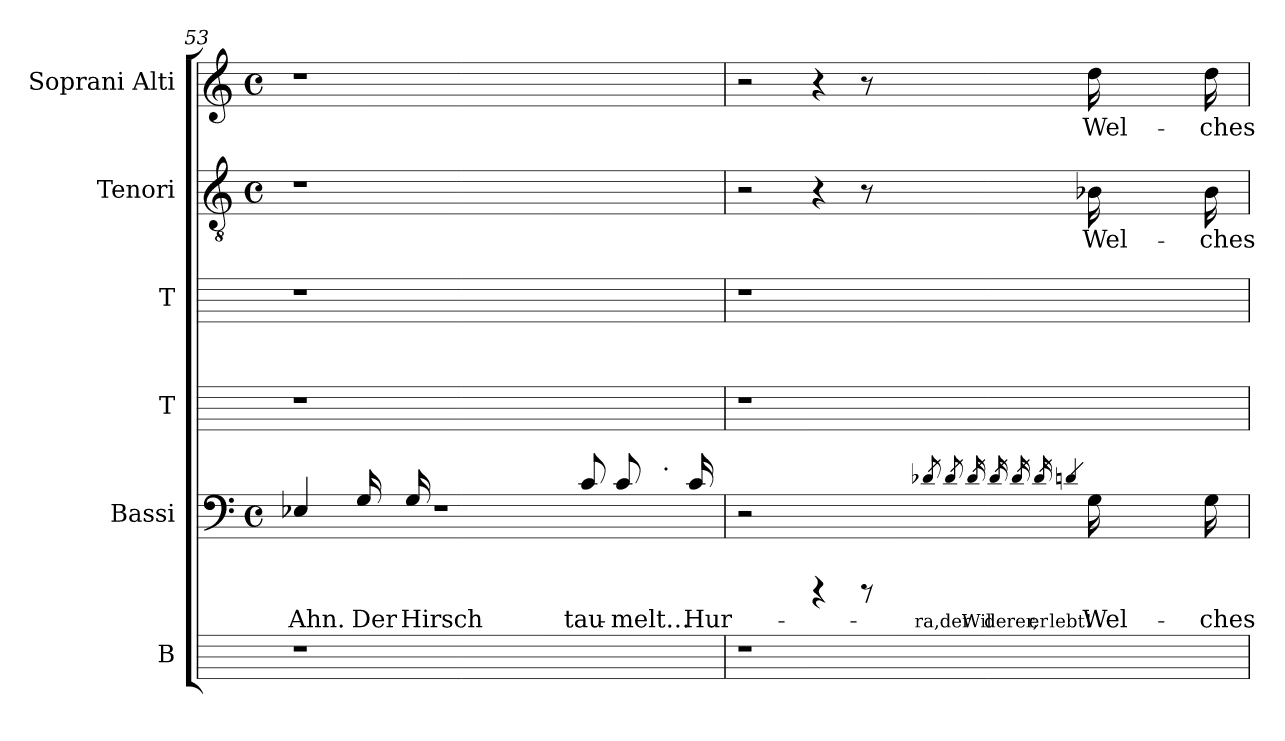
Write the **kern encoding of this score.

**kern	**kern	**text	**kern	**kern	**kern	**text	**kern	**text
*part6	*part5	*part5	*part4	*part3	*part2	*part2	*part1	*part1
*staff6	*staff5	*staff5	*staff4	*staff3	*staff2	*staff2	*staff1	*staff1
*I"B	*I"Bassi	*	*I"T	*I"T	*I"Tenori	*	*I"Soprani  Alti	*
*I'B	*I'B	*	*I'T	*I'T	*I'T	*	*I'S  A	*
!!LO:LB:g=z
*	*clefF4	*	*	*	*clefGv2	*	*clefG2	*
*	*k[]	*	*	*	*k[]	*	*k[]	*
*	*C:	*	*	*	*C:	*	*C:	*
*	*M4/4	*	*	*	*M4/4	*	*M4/4	*
*	*met(c)	*	*	*	*met(c)	*	*met(c)	*
=53	=53	=53	=53	=53	=53	=53	=53	=53
!	!LO:TX:a:t=Kuno	!	!	!	!	!	!	!
!	!	!LO:LY:b:cj	!	!	!LO:N:vis=1	!	!LO:N:vis=1	!
*	*^	*	*	*	*	*	*	*
1r	4E-X/	1ryy	Ahn.	1r	1r	1r	.	1r	.
!	!	!	!LO:LY:b:cj	!	!	!	!	!	!
.	16G/	.	Der	.	.	.	.	.	.
!	!	!	!LO:LY:b:cj	!	!	!	!	!	!
.	16G/	.	Hirsch	.	.	.	.	.	.
.	1r	.	.	.	.	.	.	.	.
2ryy	.	2ryy	.	2ryy	2ryy	2ryy	.	2ryy	.
!	!	!	!LO:LY:b:cj	!	!	!	!	!	!
.	8c/	.	tau-	.	.	.	.	.	.
!	!	!	!LO:LY:b:cj	!	!	!	!	!	!
8.ryy	8c/	16ryy	-melt…	8.ryy	8.ryy	8.ryy	.	8.ryy	.
.	.	64ryy	.	.	.	.	.	.	.
!	!	!LO:TX:a:t=.	!	!	!	!	!	!	!
.	.	16..ryy	.	.	.	.	.	.	.
!	!	!	!LO:LY:b:cj	!	!	!	!	!	!
.	16c/	.	Hur-	.	.	.	.	.	.
*	*v	*v	*	*	*	*	*	*	*
=54	=54	=54	=54	=54	=54	=54	=54	=54
1r	2r	.	1r	1r	2r	.	2r	.
.	4rDDD	.	.	.	4r	.	4r	.
.	8rDDD	.	.	.	8r	.	8r	.
!	!	!LO:LY:b:cj	!	!	!	!	!	!
.	8qd-X/	-ra,	.	.	.	.	.	.
!	!	!LO:LY:b:cj	!	!	!	!	!	!
.	8qd-/	der	.	.	.	.	.	.
!	!	!LO:LY:b:cj	!	!	!	!	!	!
.	16qd-/	Wil-	.	.	.	.	.	.
!	!	!LO:LY:b:cj	!	!	!	!	!	!
.	16qd-/	-de-	.	.	.	.	.	.
!	!	!LO:LY:b:cj	!	!	!	!	!	!
.	16qd-/	-rer,	.	.	.	.	.	.
!	!	!LO:LY:b:cj	!	!	!	!	!	!
.	16qd-/	er	.	.	.	.	.	.
!	!	!LO:LY:b:cj	!	!	!	!	!	!
.	4qdn/	lebt!	.	.	.	.	.	.
!	!	!LO:LY:b	!	!	!	!LO:LY:b	!	!LO:LY:b
.	16G\	Wel-	.	.	16B-X\	Wel-	16dd\	Wel-
!	!	!LO:LY:b:rj	!	!	!	!LO:LY:b:rj	!	!LO:LY:b:rj
.	16G\	-ches	.	.	16B-\	-ches	16dd\	-ches
=	=	=	=	=	=	=	=	=
*-	*-	*-	*-	*-	*-	*-	*-	*-
